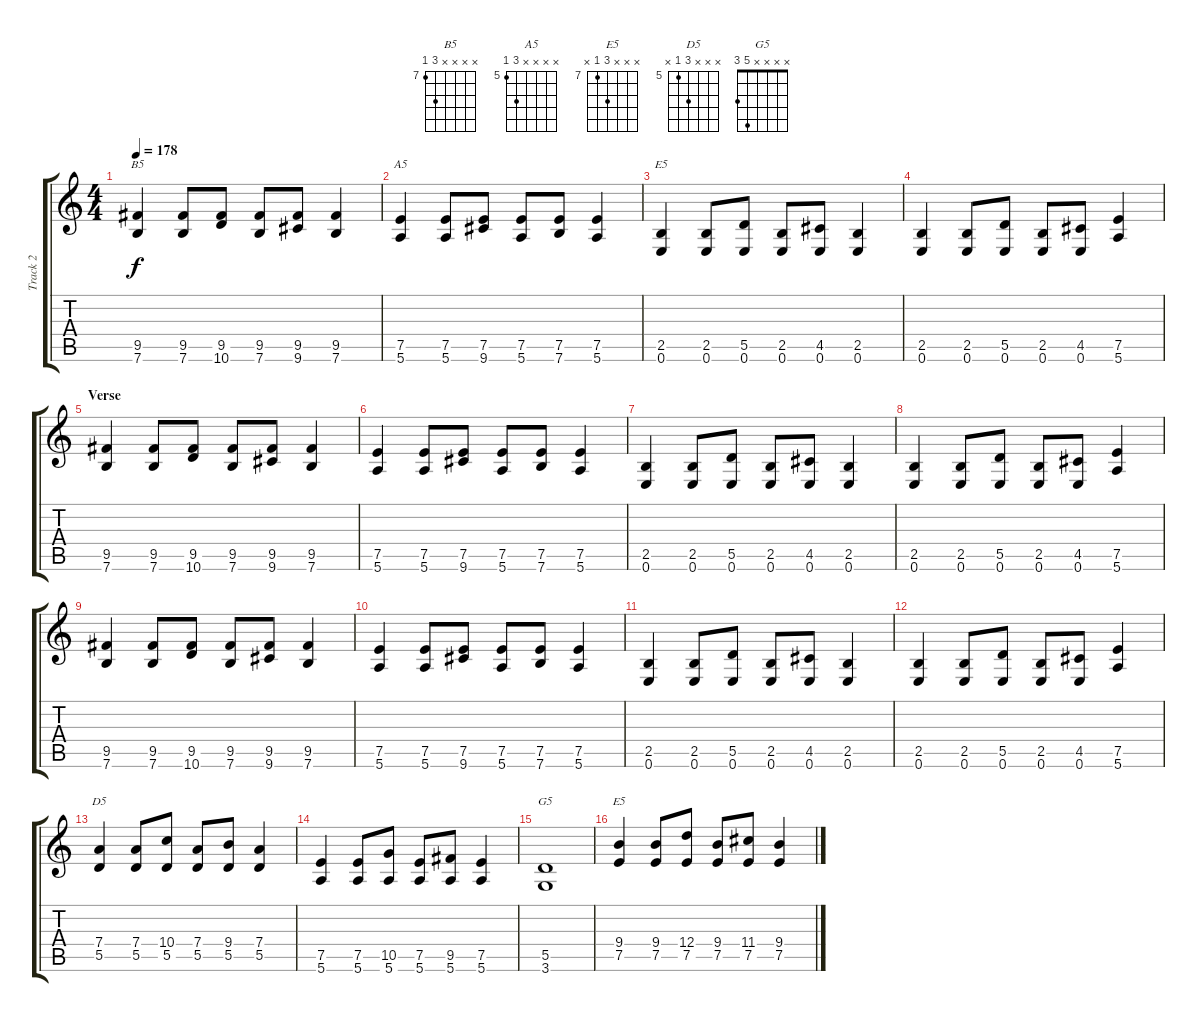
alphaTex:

\track ("Track 2" "Track 2") {instrument distortionguitar}
\staff {score tabs}
\tuning (E4 B3 G3 D3 A2 E2) {hide}
\chord ("B5" x x x x 9 7) {firstfret 7}
\chord ("A5" x x x x 7 5) {firstfret 5}
\chord ("E5" x x x x 2 0)
\chord ("D5" x x x 7 5 x) {firstfret 5}
\chord ("G5" x x x x 5 3)
\chord ("E5" x x x 9 7 x) {firstfret 7}
\ts (4 4)
\tempo 178
\clef g2
\ks c
(9.5 7.6).4{ch "B5" dy f} (9.5 7.6).8 (9.5 10.6).8 (9.5 7.6).8 (9.5 9.6).8 (9.5 7.6).4 |
(7.5 5.6).4{ch "A5"} (7.5 5.6).8 (7.5 9.6).8 (7.5 5.6).8 (7.5 7.6).8 (7.5 5.6).4 |
(2.5 0.6).4{ch "E5"} (2.5 0.6).8 (5.5 0.6).8 (2.5 0.6).8 (4.5 0.6).8 (2.5 0.6).4 |
(2.5 0.6).4 (2.5 0.6).8 (5.5 0.6).8 (2.5 0.6).8 (4.5 0.6).8 (7.5 5.6).4 |
\section ("" "Verse")
(9.5 7.6).4 (9.5 7.6).8 (9.5 10.6).8 (9.5 7.6).8 (9.5 9.6).8 (9.5 7.6).4 |
(7.5 5.6).4 (7.5 5.6).8 (7.5 9.6).8 (7.5 5.6).8 (7.5 7.6).8 (7.5 5.6).4 |
(2.5 0.6).4 (2.5 0.6).8 (5.5 0.6).8 (2.5 0.6).8 (4.5 0.6).8 (2.5 0.6).4 |
(2.5 0.6).4 (2.5 0.6).8 (5.5 0.6).8 (2.5 0.6).8 (4.5 0.6).8 (7.5 5.6).4 |
(9.5 7.6).4 (9.5 7.6).8 (9.5 10.6).8 (9.5 7.6).8 (9.5 9.6).8 (9.5 7.6).4 |
(7.5 5.6).4 (7.5 5.6).8 (7.5 9.6).8 (7.5 5.6).8 (7.5 7.6).8 (7.5 5.6).4 |
(2.5 0.6).4 (2.5 0.6).8 (5.5 0.6).8 (2.5 0.6).8 (4.5 0.6).8 (2.5 0.6).4 |
(2.5 0.6).4 (2.5 0.6).8 (5.5 0.6).8 (2.5 0.6).8 (4.5 0.6).8 (7.5 5.6).4 |
(7.4 5.5).4{ch "D5"} (7.4 5.5).8 (10.4 5.5).8 (7.4 5.5).8 (9.4 5.5).8 (7.4 5.5).4 |
(7.5 5.6).4 (7.5 5.6).8 (10.5 5.6).8 (7.5 5.6).8 (9.5 5.6).8 (7.5 5.6).4 |
(5.5 3.6).1{ch "G5"} |
(9.4 7.5).4{ch "E5"} (9.4 7.5).8 (12.4 7.5).8 (9.4 7.5).8 (11.4 7.5).8 (9.4 7.5).4
